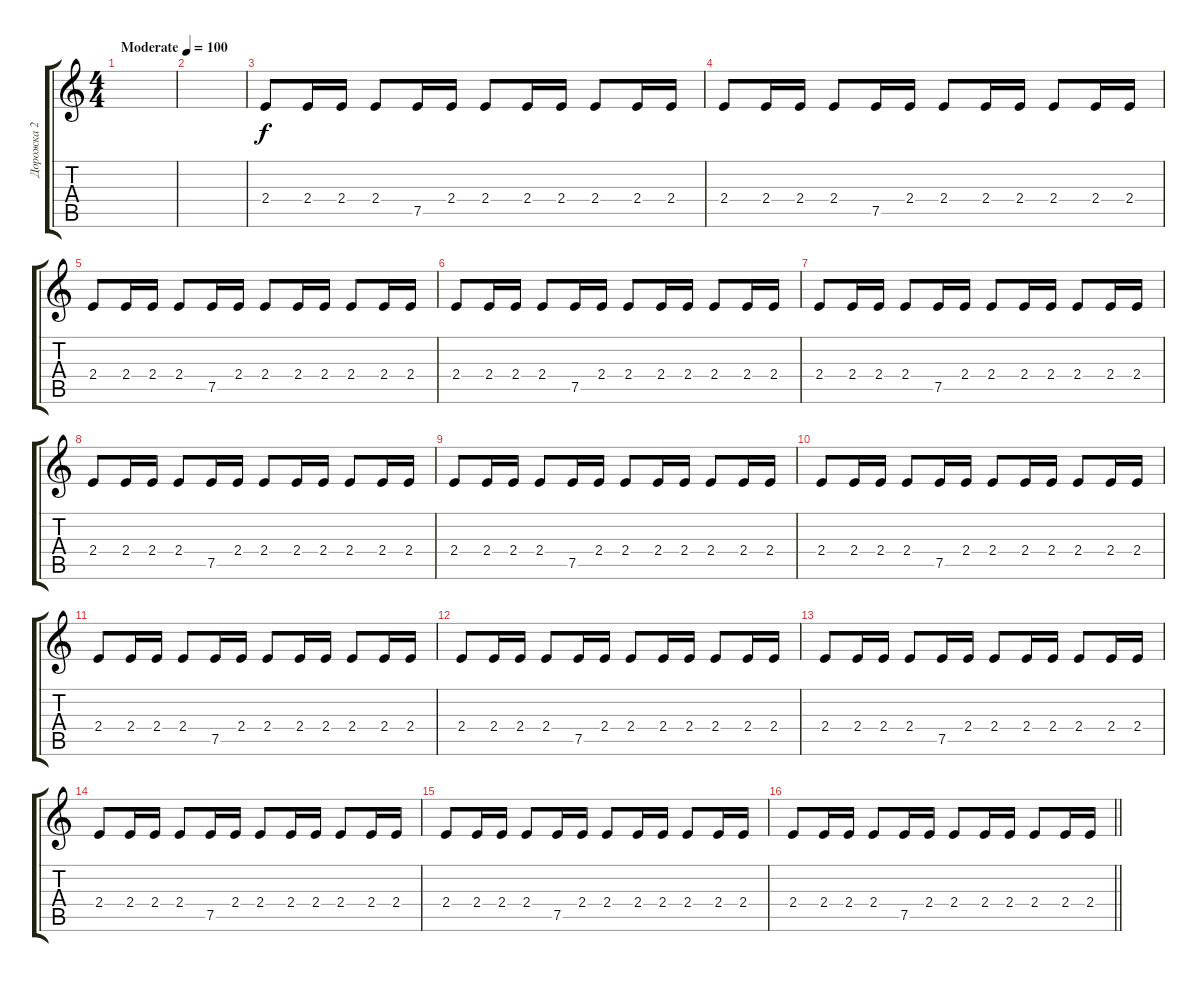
\track ("Дорожка 2" "Дорожка 2") {instrument distortionguitar}
\staff {score tabs}
\tuning (E4 B3 G3 D3 A2 E2) {hide}
\ts (4 4)
\tempo (100 "Moderate")
\clef g2
\ks c
|
|
2.4.8 2.4.16 2.4.16 2.4.8 7.5.16 2.4.16 2.4.8 2.4.16 2.4.16 2.4.8 2.4.16 2.4.16 |
2.4.8 2.4.16 2.4.16 2.4.8 7.5.16 2.4.16 2.4.8 2.4.16 2.4.16 2.4.8 2.4.16 2.4.16 |
2.4.8 2.4.16 2.4.16 2.4.8 7.5.16 2.4.16 2.4.8 2.4.16 2.4.16 2.4.8 2.4.16 2.4.16 |
2.4.8 2.4.16 2.4.16 2.4.8 7.5.16 2.4.16 2.4.8 2.4.16 2.4.16 2.4.8 2.4.16 2.4.16 |
2.4.8 2.4.16 2.4.16 2.4.8 7.5.16 2.4.16 2.4.8 2.4.16 2.4.16 2.4.8 2.4.16 2.4.16 |
2.4.8 2.4.16 2.4.16 2.4.8 7.5.16 2.4.16 2.4.8 2.4.16 2.4.16 2.4.8 2.4.16 2.4.16 |
2.4.8 2.4.16 2.4.16 2.4.8 7.5.16 2.4.16 2.4.8 2.4.16 2.4.16 2.4.8 2.4.16 2.4.16 |
2.4.8 2.4.16 2.4.16 2.4.8 7.5.16 2.4.16 2.4.8 2.4.16 2.4.16 2.4.8 2.4.16 2.4.16 |
2.4.8 2.4.16 2.4.16 2.4.8 7.5.16 2.4.16 2.4.8 2.4.16 2.4.16 2.4.8 2.4.16 2.4.16 |
2.4.8 2.4.16 2.4.16 2.4.8 7.5.16 2.4.16 2.4.8 2.4.16 2.4.16 2.4.8 2.4.16 2.4.16 |
2.4.8 2.4.16 2.4.16 2.4.8 7.5.16 2.4.16 2.4.8 2.4.16 2.4.16 2.4.8 2.4.16 2.4.16 |
2.4.8 2.4.16 2.4.16 2.4.8 7.5.16 2.4.16 2.4.8 2.4.16 2.4.16 2.4.8 2.4.16 2.4.16 |
2.4.8 2.4.16 2.4.16 2.4.8 7.5.16 2.4.16 2.4.8 2.4.16 2.4.16 2.4.8 2.4.16 2.4.16 |
\barLineRight lightlight
2.4.8 2.4.16 2.4.16 2.4.8 7.5.16 2.4.16 2.4.8 2.4.16 2.4.16 2.4.8 2.4.16 2.4.16
